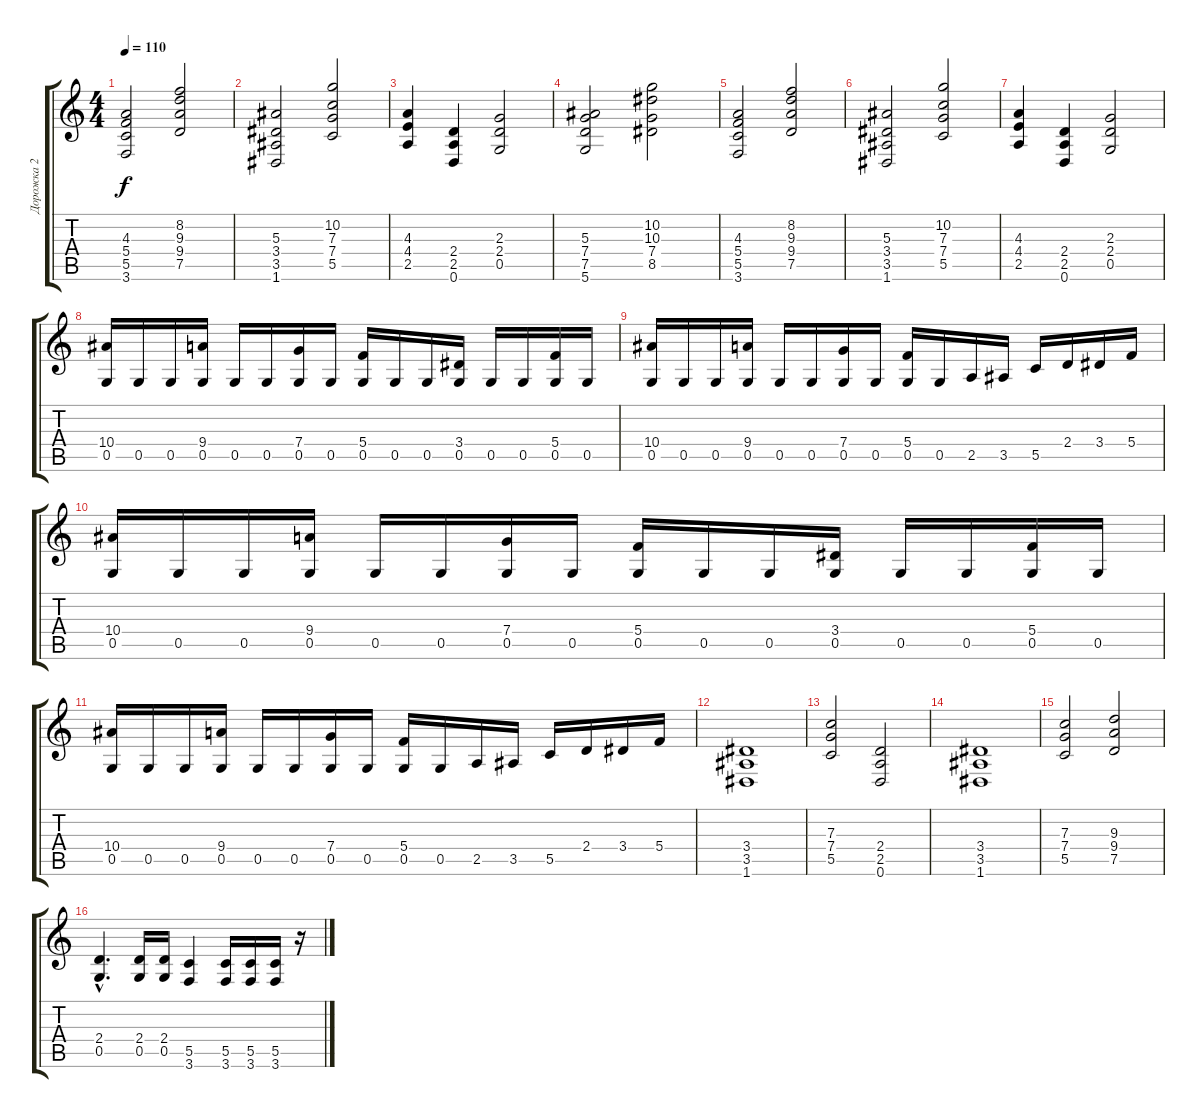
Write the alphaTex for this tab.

\track ("Дорожка 2" "Дорожка 2") {instrument distortionguitar}
\staff {score tabs}
\tuning (D4 A3 F3 C3 G2 D2) {hide}
\ts (4 4)
\tempo 110
\clef g2
\ks c
(4.3 5.4 5.5 3.6).2{dy f} (8.2 9.3 9.4 7.5).2 |
(5.3 3.4 3.5 1.6).2 (10.2 7.3 7.4 5.5).2 |
(4.3 4.4 2.5).4 (2.4 2.5 0.6).4 (2.3 2.4 0.5).2 |
(5.3 7.4 7.5 5.6).2 (10.2 10.3 7.4 8.5).2 |
(4.3 5.4 5.5 3.6).2 (8.2 9.3 9.4 7.5).2 |
(5.3 3.4 3.5 1.6).2 (10.2 7.3 7.4 5.5).2 |
(4.3 4.4 2.5).4 (2.4 2.5 0.6).4 (2.3 2.4 0.5).2 |
(10.4 0.5).16 0.5.16 0.5.16 (9.4 0.5).16 0.5.16 0.5.16 (7.4 0.5).16 0.5.16 (5.4 0.5).16 0.5.16 0.5.16 (3.4 0.5).16 0.5.16 0.5.16 (5.4 0.5).16 0.5.16 |
(10.4 0.5).16 0.5.16 0.5.16 (9.4 0.5).16 0.5.16 0.5.16 (7.4 0.5).16 0.5.16 (5.4 0.5).16 0.5.16 2.5.16 3.5.16 5.5.16 2.4.16 3.4.16 5.4.16 |
(10.4 0.5).16 0.5.16 0.5.16 (9.4 0.5).16 0.5.16 0.5.16 (7.4 0.5).16 0.5.16 (5.4 0.5).16 0.5.16 0.5.16 (3.4 0.5).16 0.5.16 0.5.16 (5.4 0.5).16 0.5.16 |
(10.4 0.5).16 0.5.16 0.5.16 (9.4 0.5).16 0.5.16 0.5.16 (7.4 0.5).16 0.5.16 (5.4 0.5).16 0.5.16 2.5.16 3.5.16 5.5.16 2.4.16 3.4.16 5.4.16 |
(3.4 3.5 1.6).1 |
(7.3 7.4 5.5).2 (2.4 2.5 0.6).2 |
(3.4 3.5 1.6).1 |
(7.3 7.4 5.5).2 (9.3 9.4 7.5).2 |
(2.4{hac} 0.5{hac}).4{d} (2.4 0.5).16 (2.4 0.5).16 (5.5 3.6).4 (5.5 3.6).16 (5.5 3.6).16 (5.5 3.6).16 r.16
